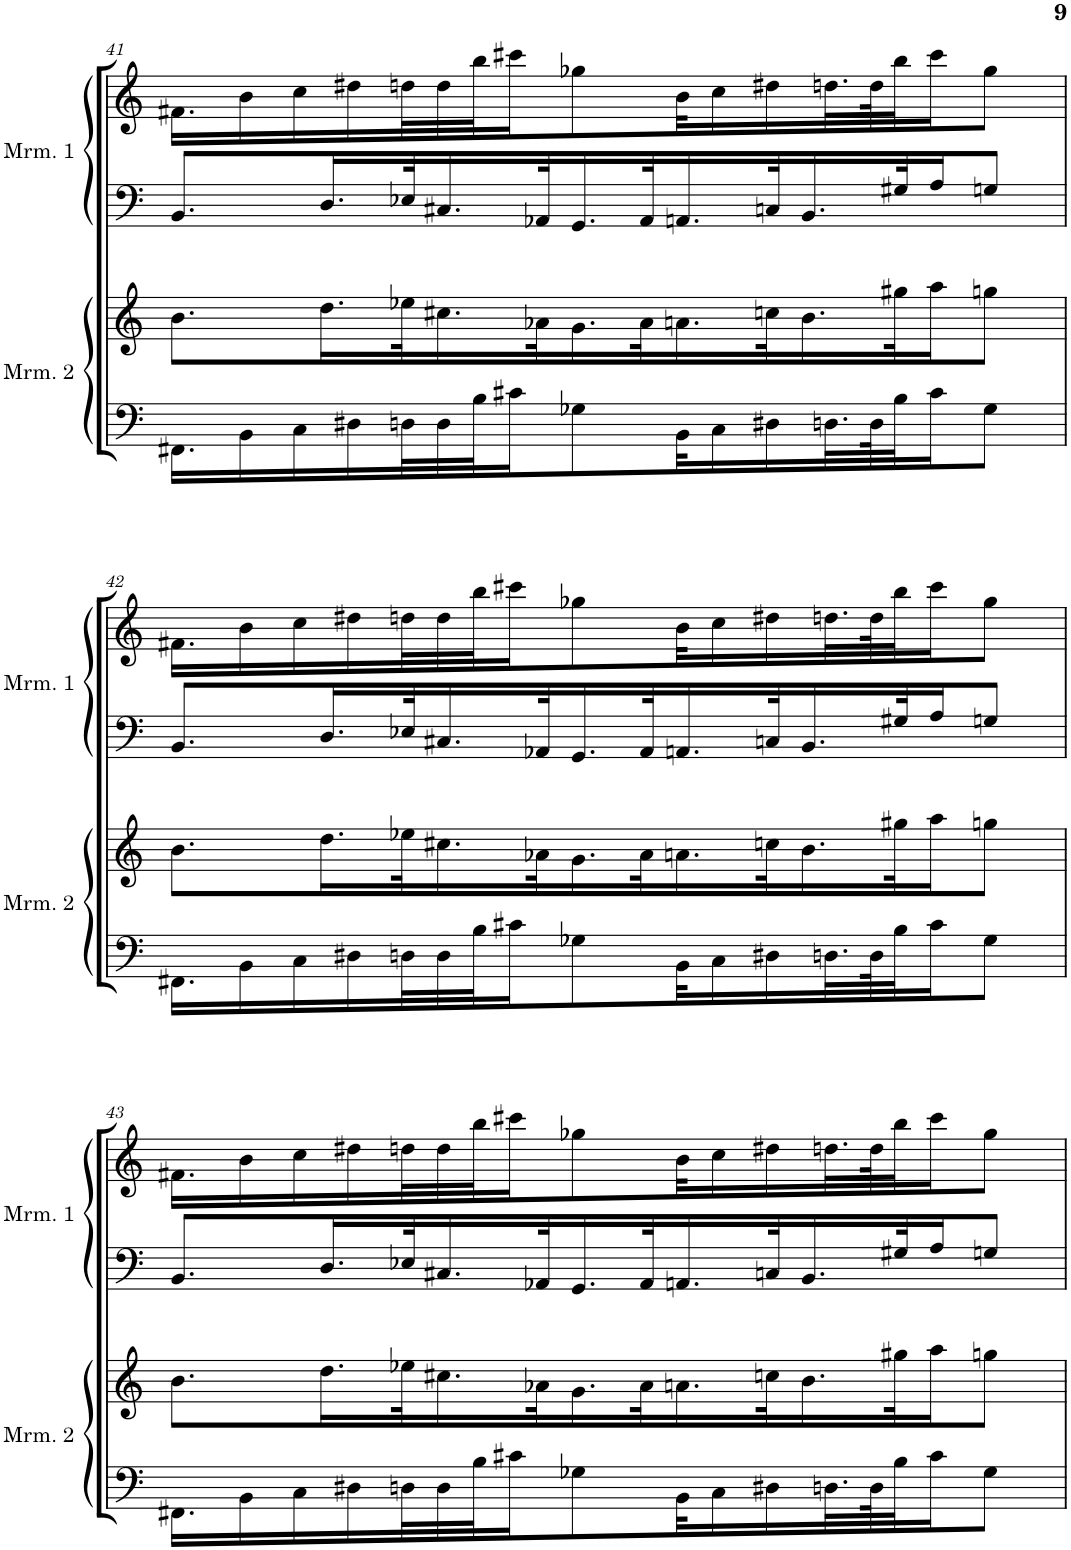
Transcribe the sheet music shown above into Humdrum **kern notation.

**kern	**kern	**kern	**kern
*part4	*part3	*part2	*part1
*staff4	*staff3	*staff2	*staff1
*I"Marimba 2	*I"Marimba 2	*I"Marimba 1	*I"Marimba 1
*I'Mrm. 2	*I'Mrm. 2	*I'Mrm. 1	*I'Mrm. 1
!!LO:PB:g=z
*clefF4	*clefG2	*clefF4	*clefG2
*k[]	*k[]	*k[]	*k[]
*M4/4	*M4/4	*M4/4	*M4/4
=41	=41	=41	=41
16.FF#X\LL	8.b\L	8.BB/L	16.f#X\LL
16BB\	.	.	16b\
16C\	.	.	16cc\
.	16.dd\L	16.D/L	.
16D#X\	.	.	16dd#X\
32Dn\L	32ee-X\K	32E-X/K	32ddn\L
32D\	16.cc#X\	16.C#X/	32dd\
32B\J	.	.	32bb\J
16c#X\J	.	.	16ccc#X\J
.	32a-X\K	32AA-X/K	.
8G-X\	16.g\	16.GG/	8gg-X\
.	32a-\K	32AA-/K	.
32BB\KL	16.an\	16.AAn/	32b\KL
16C\	.	.	16cc\
16D#X\	32ccn\K	32Cn/K	16dd#X\
.	16.b\	16.BB/	.
32.Dn\L	.	.	32.ddn\L
64D\K	.	.	64dd\K
32B\J	32gg#X\K	32G#X/K	32bb\J
16c#\J	16aa\J	16A/J	16ccc#\J
8G-\J	8ggn\J	8Gn/J	8gg-\J
!!LO:LB:g=z
=42	=42	=42	=42
16.FF#X\LL	8.b\L	8.BB/L	16.f#X\LL
16BB\	.	.	16b\
16C\	.	.	16cc\
.	16.dd\L	16.D/L	.
16D#X\	.	.	16dd#X\
32Dn\L	32ee-X\K	32E-X/K	32ddn\L
32D\	16.cc#X\	16.C#X/	32dd\
32B\J	.	.	32bb\J
16c#X\J	.	.	16ccc#X\J
.	32a-X\K	32AA-X/K	.
8G-X\	16.g\	16.GG/	8gg-X\
.	32a-\K	32AA-/K	.
32BB\KL	16.an\	16.AAn/	32b\KL
16C\	.	.	16cc\
16D#X\	32ccn\K	32Cn/K	16dd#X\
.	16.b\	16.BB/	.
32.Dn\L	.	.	32.ddn\L
64D\K	.	.	64dd\K
32B\J	32gg#X\K	32G#X/K	32bb\J
16c#\J	16aa\J	16A/J	16ccc#\J
8G-\J	8ggn\J	8Gn/J	8gg-\J
!!LO:LB:g=z
=43	=43	=43	=43
16.FF#X\LL	8.b\L	8.BB/L	16.f#X\LL
16BB\	.	.	16b\
16C\	.	.	16cc\
.	16.dd\L	16.D/L	.
16D#X\	.	.	16dd#X\
32Dn\L	32ee-X\K	32E-X/K	32ddn\L
32D\	16.cc#X\	16.C#X/	32dd\
32B\J	.	.	32bb\J
16c#X\J	.	.	16ccc#X\J
.	32a-X\K	32AA-X/K	.
8G-X\	16.g\	16.GG/	8gg-X\
.	32a-\K	32AA-/K	.
32BB\KL	16.an\	16.AAn/	32b\KL
16C\	.	.	16cc\
16D#X\	32ccn\K	32Cn/K	16dd#X\
.	16.b\	16.BB/	.
32.Dn\L	.	.	32.ddn\L
64D\K	.	.	64dd\K
32B\J	32gg#X\K	32G#X/K	32bb\J
16c#\J	16aa\J	16A/J	16ccc#\J
8G-\J	8ggn\J	8Gn/J	8gg-\J
=	=	=	=
*-	*-	*-	*-
